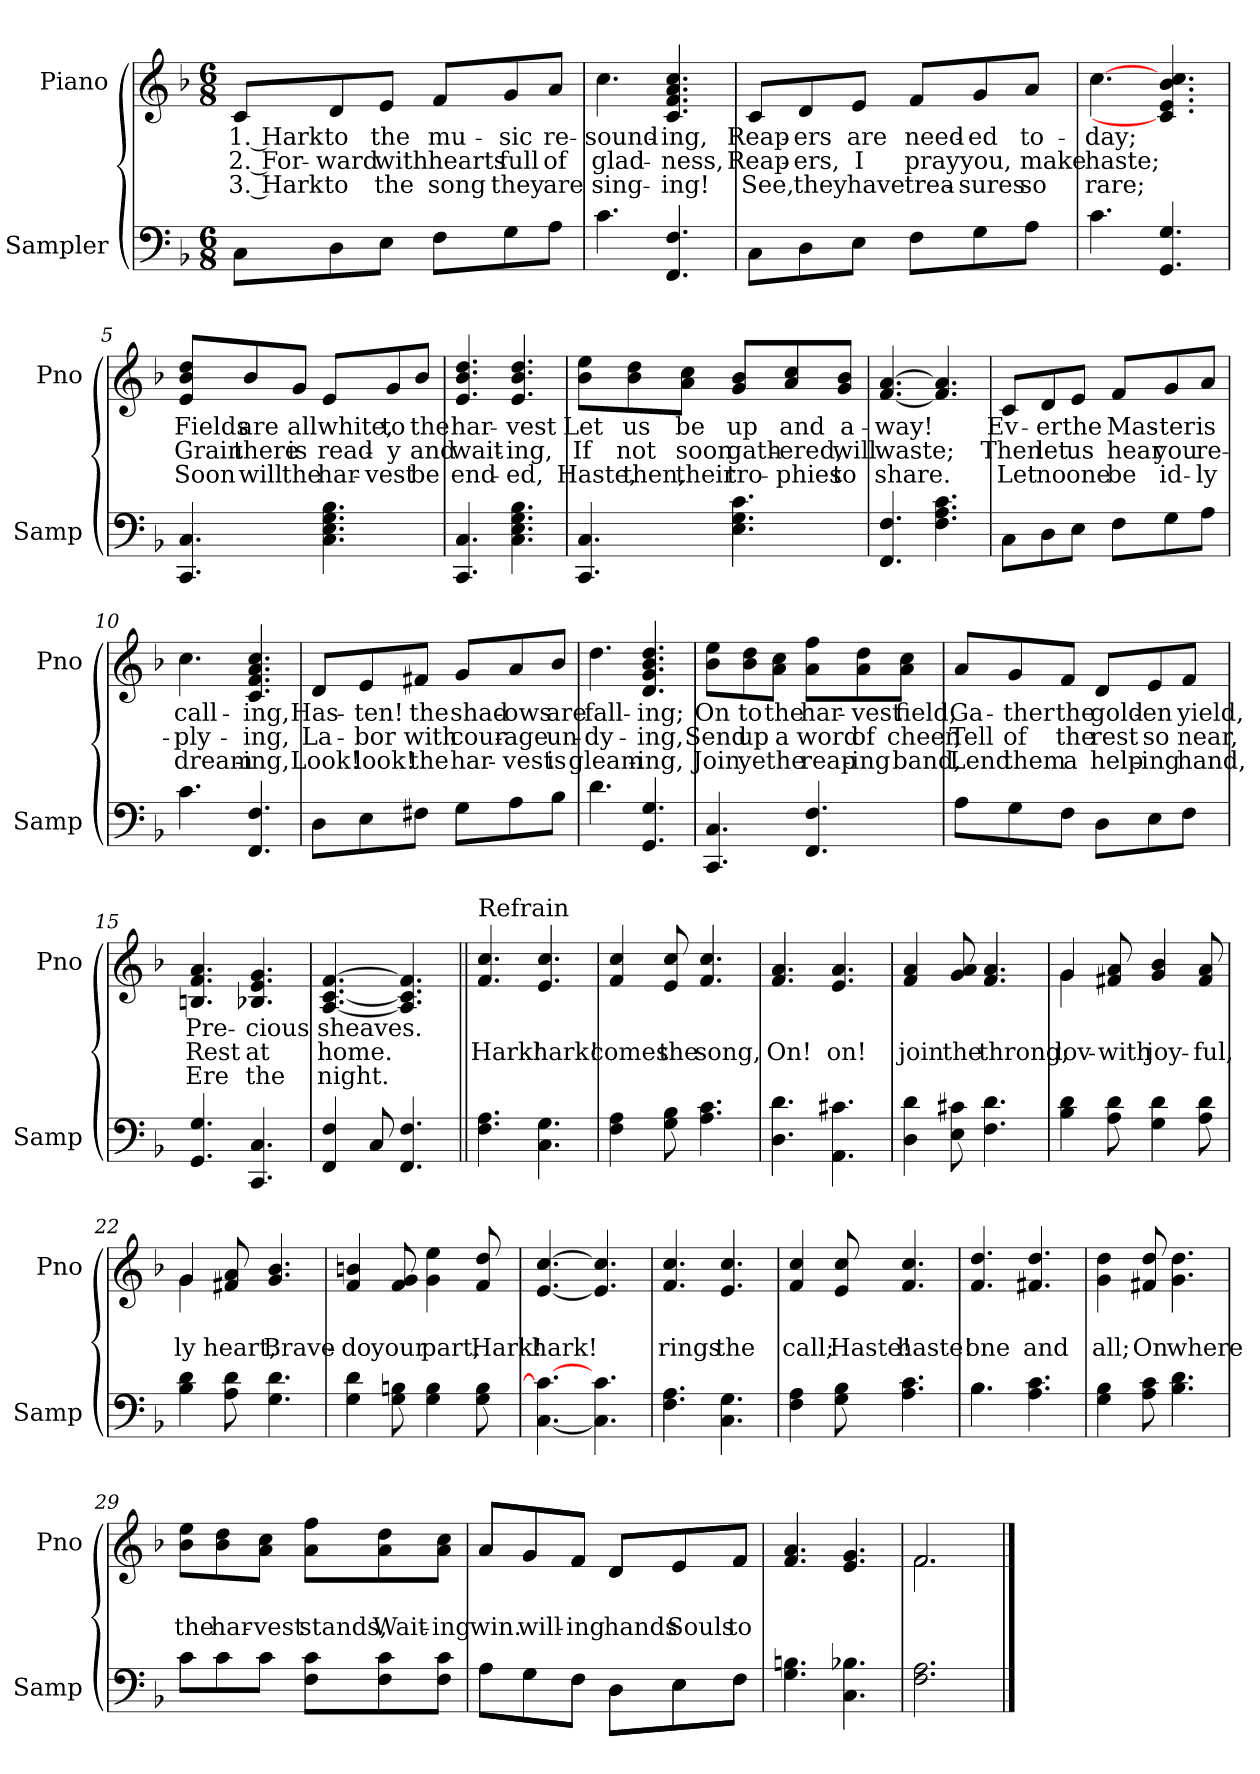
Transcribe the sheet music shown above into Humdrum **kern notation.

**kern	**kern	**text	**text	**text
*part2	*part1	*part1	*part1	*part1
*staff2	*staff1	*staff1	*staff1	*staff1
*I"Sampler	*I"Piano	*	*	*
*I'Samp	*I'Pno	*	*	*
*clefF4	*clefG2	*	*	*
*k[b-]	*k[b-]	*	*	*
*F:	*F:	*	*	*
*M6/8	*M6/8	*	*	*
=1	=1	=1	=1	=1
8C\L	8c/L	1. Hark	2. For-	3. Hark
8D\	8d/	to	-ward	to
8E\J	8e/J	the	with	the
8F\L	8f/L	mu-	hearts	song
8G\	8g/	-sic	full	they
8A\J	8a/J	re-	of	are
=2	=2	=2	=2	=2
4.c	4.cc	-sound-	glad-	sing-
4.FF 4.F	4.c 4.f 4.a 4.cc	-ing,	-ness,	-ing!
=3	=3	=3	=3	=3
8C\L	8c/L	Reap-	Reap-	See,
8D\	8d/	-ers	-ers,	they
8E\J	8e/J	are	I	have
8F\L	8f/L	need-	pray	trea-
8G\	8g/	-ed	you,	-sures
8A\J	8a/J	to-	make	so
=4	=4	=4	=4	=4
4.c	[4.cc	-day;	haste;	rare;
4.GG 4.G	4.c] 4.e 4.b- 4.cc	.	.	.
=5	=5	=5	=5	=5
4.CC 4.C	8e/ 8b-/ 8dd/L	Fields	Grain	Soon
.	8b-/	are	there	will
.	8g/J	all	is	the
4.C 4.E 4.G 4.B-	8e/L	white,	read-	har-
.	8g/	to	-y	-vest
.	8b-/J	the	and	be
=6	=6	=6	=6	=6
4.CC 4.C	4.e 4.b- 4.dd	har-	wait-	end-
4.C 4.E 4.G 4.B-	4.e 4.b- 4.dd	-vest	-ing,	-ed,
=7	=7	=7	=7	=7
4.CC 4.C	8b-\ 8ee\L	Let	If	Haste,
.	8b-\ 8dd\	us	not	then,
.	8a\ 8cc\J	be	soon	their
4.E 4.G 4.c	8g/ 8b-/L	up	gath-	tro-
.	8a/ 8cc/	and	-ered,	-phies
.	8g/ 8b-/J	a-	will	to
=8	=8	=8	=8	=8
4.FF 4.F	[4.f [4.a	-way!	waste;	share.
4.F 4.A 4.c	4.f] 4.a]	.	.	.
=9	=9	=9	=9	=9
8C\L	8c/L	Ev-	Then	Let
8D\	8d/	-er	let	no
8E\J	8e/J	the	us	one
8F\L	8f/L	Mas-	hear	be
8G\	8g/	-ter	you	id-
8A\J	8a/J	is	re-	-ly
=10	=10	=10	=10	=10
4.c	4.cc	call-	-ply-	dream-
4.FF 4.F	4.c 4.f 4.a 4.cc	-ing,	-ing,	-ing,
=11	=11	=11	=11	=11
8D\L	8d/L	Has-	La-	Look!
8E\	8e/	-ten!	-bor	look!
8F#X\J	8f#X/J	the	with	the
8G\L	8g/L	shad-	cour-	har-
8A\	8a/	-ows	-age	-vest
8B-\J	8b-/J	are	un-	is
=12	=12	=12	=12	=12
4.d	4.dd	fall-	-dy-	gleam-
4.GG 4.G	4.d 4.g 4.b- 4.dd	-ing;	-ing,	-ing,
=13	=13	=13	=13	=13
4.CC 4.C	8b-\ 8ee\L	On	Send	Join
.	8b-\ 8dd\	to	up	ye
.	8a\ 8cc\J	the	a	the
4.FF 4.F	8a\ 8ff\L	har-	word	reap-
.	8a\ 8dd\	-vest	of	-ing
.	8a\ 8cc\J	field,	cheer,	band,
=14	=14	=14	=14	=14
8A\L	8a/L	Ga-	Tell	Lend
8G\	8g/	-ther	of	them
8F\J	8f/J	the	the	a
8D\L	8d/L	gold-	rest	help-
8E\	8e/	-en	so	-ing
8F\J	8f/J	yield,	near,	hand,
=15	=15	=15	=15	=15
4.GG 4.G	4.Bn 4.f 4.a	Pre-	Rest	Ere
4.CC 4.C	4.B-X 4.e 4.g	-cious	at	the
=16	=16	=16	=16	=16
4FF 4F	[4.A [4.c [4.f	sheaves.	home.	night.
8C	.	.	.	.
4.FF 4.F	4.A] 4.c] 4.f]	.	.	.
=17||	=17||	=17||	=17||	=17||
!	!LO:TX:t=Refrain	!	!	!
4.F 4.A	4.f 4.cc	.	Hark!	.
4.C 4.G	4.e 4.cc	.	hark!	.
=18	=18	=18	=18	=18
4F 4A	4f 4cc	.	comes	.
8G 8B-	8e 8cc	.	the	.
4.A 4.c	4.f 4.cc	.	song,	.
=19	=19	=19	=19	=19
4.D 4.d	4.f 4.a	.	On!	.
4.AA 4.c#X	4.e 4.a	.	on!	.
=20	=20	=20	=20	=20
4D 4d	4f 4a	.	join	.
8E 8c#X	8g 8a	.	the	.
4.F 4.d	4.f 4.a	.	throng;	.
=21	=21	=21	=21	=21
*	*^	*	*	*
4B- 4d	4g/	4g	.	lov-	.
8A 8d	8f#X 8a	2ryy	.	with	.
4G 4d	4g 4b-	.	.	joy-	.
8A 8d	8f# 8a	.	.	-ful,	.
=22	=22	=22	=22	=22	=22
4B- 4d	4g/	4g	.	-ly	.
8A 8d	8f#X 8a	2ryy	.	heart,	.
4.G 4.d	4.g 4.b-	.	.	Brave-	.
*	*v	*v	*	*	*
=23	=23	=23	=23	=23
4G 4d	4f 4bn	.	do	.
8G 8Bn	8f 8g	.	your	.
4G 4B	4g 4ee	.	part;	.
8G 8B	8f 8dd	.	Hark!	.
=24	=24	=24	=24	=24
[4.C 4.c_	[4.e [4.cc	.	hark!	.
4.C] 4.c	4.e] 4.cc]	.	.	.
=25	=25	=25	=25	=25
4.F 4.A	4.f 4.cc	.	rings	.
4.C 4.G	4.e 4.cc	.	the	.
=26	=26	=26	=26	=26
4F 4A	4f 4cc	.	call;	.
8G 8B-	8e 8cc	.	Haste!	.
4.A 4.c	4.f 4.cc	.	haste!	.
=27	=27	=27	=27	=27
*^	*	*	*	*
4.B-\	4.B-	4.f 4.dd	.	one	.
4.A 4.c	4.ryy	4.f#X 4.dd	.	and	.
*v	*v	*	*	*	*
=28	=28	=28	=28	=28
4G 4B-	4g 4dd	.	all;	.
8A 8c	8f#X 8dd	.	On	.
4.B- 4.d	4.g 4.dd	.	where	.
=29	=29	=29	=29	=29
*^	*	*	*	*
8c\L	8c\L	8b-\ 8ee\L	.	the	.
8c\	8c\	8b-\ 8dd\	.	har-	.
8c\J	8c\J	8a\ 8cc\J	.	-vest	.
8F\ 8c\L	4.ryy	8a\ 8ff\L	.	stands,	.
8F\ 8c\	.	8a\ 8dd\	.	Wait-	.
8F\ 8c\J	.	8a\ 8cc\J	.	-ing	.
=30	=30	=30	=30	=30	=30
*	*	*^	*	*	*
8A\L	8A\L	8a/L	8a/L	.	win.	.
8G\	8G\	8g/	8g/	.	will-	.
8F\J	8F\J	8f/J	8f/J	.	-ing	.
8D\L	8D\L	8d/L	8d/L	.	hands	.
8E\	8E\	8e/	8e/	.	Souls	.
8F\J	8F\J	8f/J	8f/J	.	to	.
*v	*v	*	*	*	*	*
*	*v	*v	*	*	*
=31	=31	=31	=31	=31
4.G 4.Bn	4.f 4.a	.	.	.
4.C 4.B-X	4.e 4.g	.	.	.
=32	=32	=32	=32	=32
*	*^	*	*	*
2.F 2.A	2.f/	2.f	.	.	.
*	*v	*v	*	*	*
==	==	==	==	==
*-	*-	*-	*-	*-
